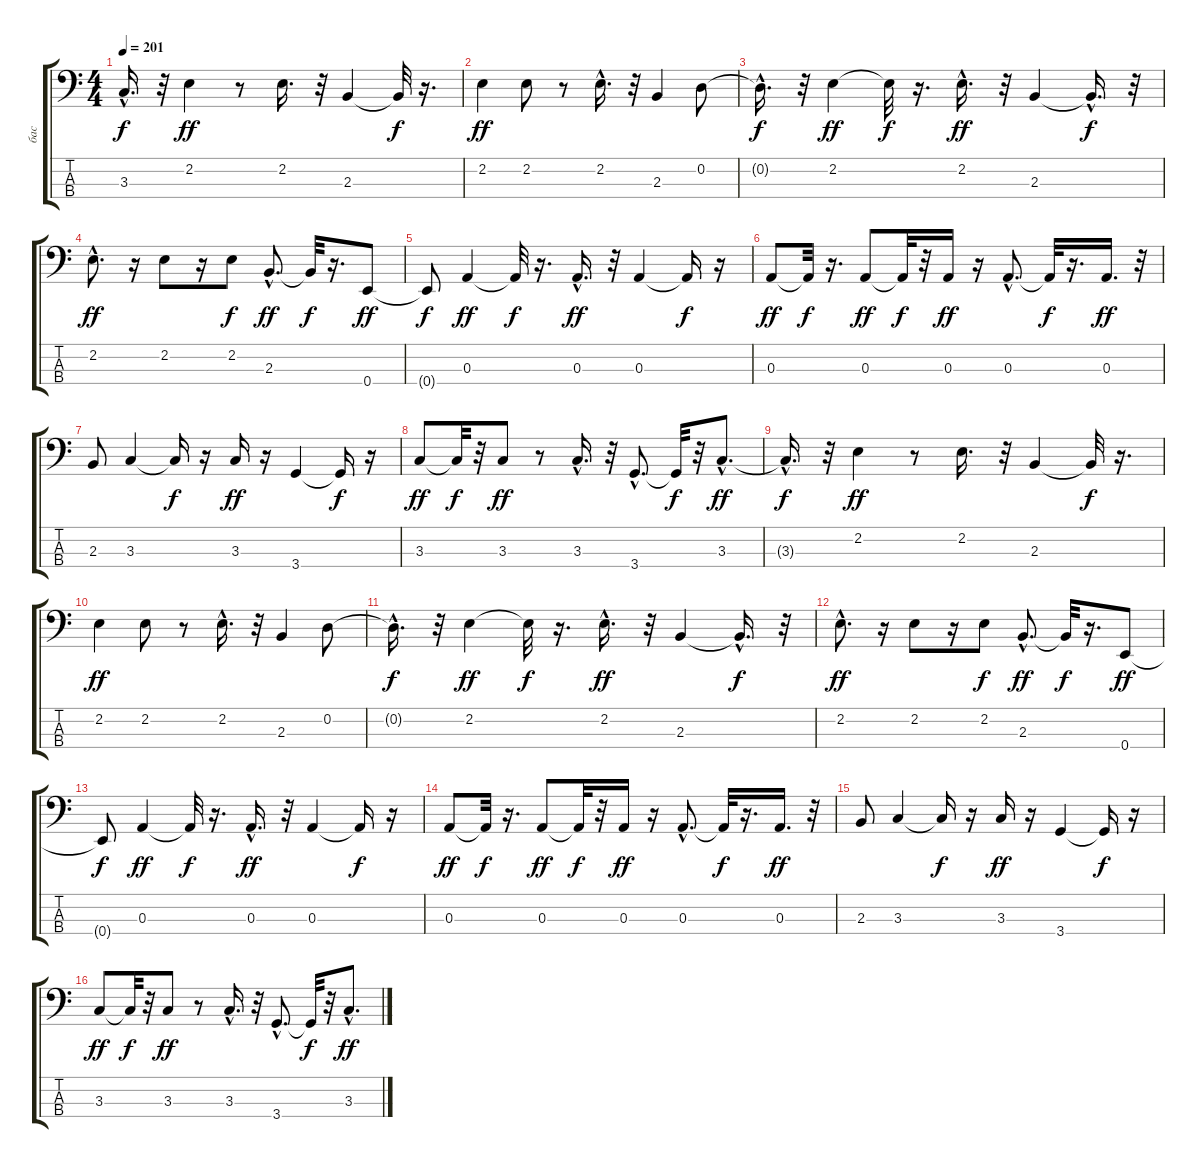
\track ("бас" "бас") {instrument fretlessbass}
\staff {score tabs}
\tuning (G2 D2 A1 E1) {hide}
\ts (4 4)
\tempo 201
\clef f4
\ks c
3.3{hac t}.16{d dy f} r.32 2.2.4{dy ff} r.8 2.2.16{d} r.32 2.3.4 2.3{t}.32{dy f} r.16{d} |
2.2.4{dy ff} 2.2.8 r.8 2.2{hac}.16{d} r.32 2.3.4 0.2.8 |
0.2{hac t}.16{d dy f} r.32 2.2.4{dy ff} 2.2{t}.32{dy f} r.16{d} 2.2{hac}.16{d dy ff} r.32 2.3.4 2.3{hac t}.16{d dy f} r.32 |
2.2{hac}.8{d dy ff} r.16 2.2.8 r.16 2.2.8{dy f} 2.3{hac}.8{d dy ff} 2.3{t}.32{dy f} r.16{d} 0.4.8{dy ff} |
0.4{t}.8{dy f} 0.3.4{dy ff} 0.3{t}.32{dy f} r.16{d} 0.3{hac}.16{d dy ff} r.32 0.3.4 0.3{t}.16{dy f} r.16 |
0.3.8{dy ff} 0.3{t}.32{dy f} r.16{d} 0.3.8{dy ff} 0.3{t}.32{dy f} r.32 0.3.16{dy ff} r.16 0.3{hac}.8{d} 0.3{t}.32{dy f} r.16{d} 0.3.16{d dy ff} r.32 |
2.3.8 3.3.4 3.3{t}.16{dy f} r.16 3.3.16{dy ff} r.16 3.4.4 3.4{t}.16{dy f} r.16 |
3.3.8{dy ff} 3.3{t}.32{dy f} r.32 3.3.8{dy ff} r.8 3.3{hac}.16{d} r.32 3.4{hac}.8{d} 3.4{t}.32{dy f} r.32 3.3{hac}.8{d dy ff} |
3.3{hac t}.16{d dy f} r.32 2.2.4{dy ff} r.8 2.2.16{d} r.32 2.3.4 2.3{t}.32{dy f} r.16{d} |
2.2.4{dy ff} 2.2.8 r.8 2.2{hac}.16{d} r.32 2.3.4 0.2.8 |
0.2{hac t}.16{d dy f} r.32 2.2.4{dy ff} 2.2{t}.32{dy f} r.16{d} 2.2{hac}.16{d dy ff} r.32 2.3.4 2.3{hac t}.16{d dy f} r.32 |
2.2{hac}.8{d dy ff} r.16 2.2.8 r.16 2.2.8{dy f} 2.3{hac}.8{d dy ff} 2.3{t}.32{dy f} r.16{d} 0.4.8{dy ff} |
0.4{t}.8{dy f} 0.3.4{dy ff} 0.3{t}.32{dy f} r.16{d} 0.3{hac}.16{d dy ff} r.32 0.3.4 0.3{t}.16{dy f} r.16 |
0.3.8{dy ff} 0.3{t}.32{dy f} r.16{d} 0.3.8{dy ff} 0.3{t}.32{dy f} r.32 0.3.16{dy ff} r.16 0.3{hac}.8{d} 0.3{t}.32{dy f} r.16{d} 0.3.16{d dy ff} r.32 |
2.3.8 3.3.4 3.3{t}.16{dy f} r.16 3.3.16{dy ff} r.16 3.4.4 3.4{t}.16{dy f} r.16 |
3.3.8{dy ff} 3.3{t}.32{dy f} r.32 3.3.8{dy ff} r.8 3.3{hac}.16{d} r.32 3.4{hac}.8{d} 3.4{t}.32{dy f} r.32 3.3{hac}.8{d dy ff}
